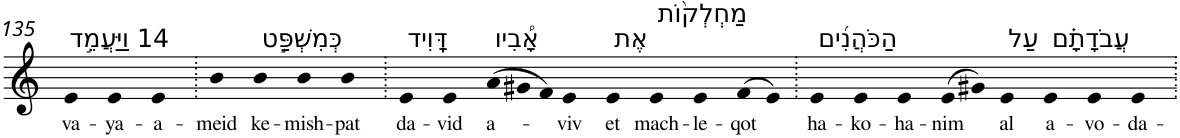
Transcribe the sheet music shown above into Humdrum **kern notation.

**kern	**text
*part1	*part1
*staff1	*staff1
*I"Piano	*
*I'Pno	*
!!LO:PB:g=z
*clefG2	*
*k[]	*
=135	=135
!LO:TX:a:t=14 וַיַּעֲמֵ֣ד	!
!	!LO:LY:b
4e	va-
!	!LO:LY:b
4e	-ya-
!	!LO:LY:b
4e	-a-
=136.	=136.
!	!LO:LY:b
4b	-meid
!LO:TX:a:t=כְּמִשְׁפַּ֣ט	!
!	!LO:LY:b
4b	ke-
!	!LO:LY:b
4b	-mish-
!	!LO:LY:b
4b	-pat
=137.	=137.
!LO:TX:a:t=דָּֽוִיד	!
!	!LO:LY:b
4e	da-
!	!LO:LY:b
4e	-vid
*Xtuplet	*
!LO:TX:a:t=אָ֠בִיו	!
!	!LO:LY:b
(>12a	a-
12g#X	.
12f)	.
!	!LO:LY:b
4e	-viv
!LO:TX:a:t=אֶת	!
!	!LO:LY:b
4e	et
!LO:TX:a:t=מַחְלְק֨וֹת	!
!	!LO:LY:b
4e	mach-
!	!LO:LY:b
4e	-le-
!	!LO:LY:b
(>8f	-qot
8e)	.
=138.	=138.
!LO:TX:a:t=הַכֹּהֲנִ֜ים	!
!	!LO:LY:b
4e	ha-
!	!LO:LY:b
4e	-ko-
!	!LO:LY:b
4e	-ha-
!	!LO:LY:b
(>8e	-nim
8g#X)	.
!LO:TX:a:t=עַל	!
!	!LO:LY:b
4e	al
!LO:TX:a:t=עֲבֹדָתָ֗ם	!
!	!LO:LY:b
4e	a-
!	!LO:LY:b
4e	-vo-
!	!LO:LY:b
4e	-da-
=.	=.
*-	*-
